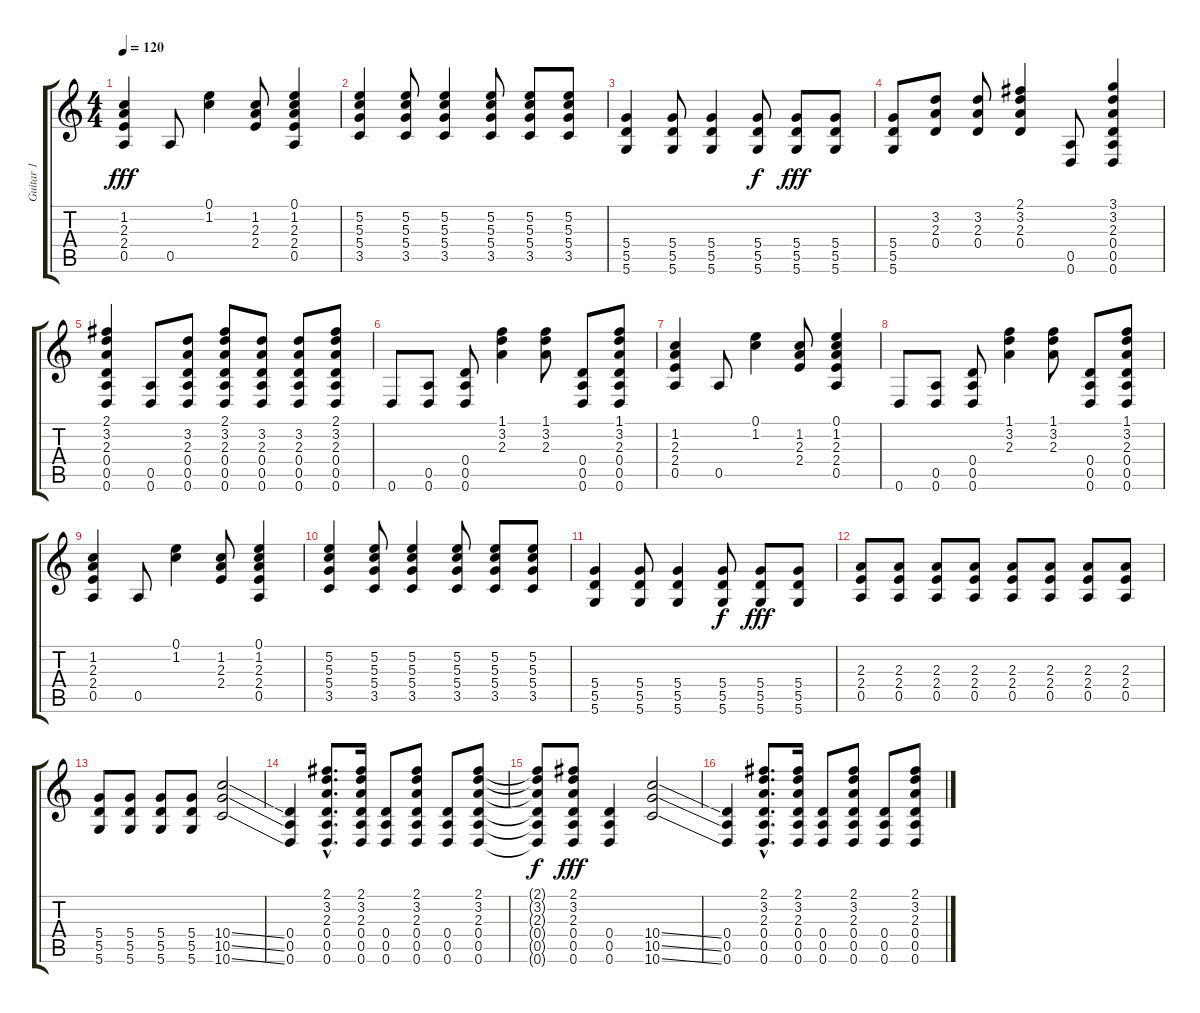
\track ("Guitar 1" "Guitar 1") {instrument distortionguitar}
\staff {score tabs}
\tuning (E4 B3 G3 D3 A2 D2) {hide}
\ts (4 4)
\tempo 120
\clef g2
\ks c
(1.2 2.3 2.4 0.5).4{dy fff} 0.5.8 (0.1 1.2).4 (1.2 2.3 2.4).8 (0.1 1.2 2.3 2.4 0.5).4 |
(5.2 5.3 5.4 3.5).4 (5.2 5.3 5.4 3.5).8 (5.2 5.3 5.4 3.5).4 (5.2 5.3 5.4 3.5).8 (5.2 5.3 5.4 3.5).8 (5.2 5.3 5.4 3.5).8 |
(5.4 5.5 5.6).4 (5.4 5.5 5.6).8 (5.4 5.5 5.6).4 (5.4 5.5 5.6).8{dy f} (5.4 5.5 5.6).8{dy fff} (5.4 5.5 5.6).8 |
(5.4 5.5 5.6).8 (3.2 2.3 0.4).8 (3.2 2.3 0.4).8 (2.1 3.2 2.3 0.4).4 (0.5 0.6).8 (3.1 3.2 2.3 0.4 0.5 0.6).4 |
(2.1 3.2 2.3 0.4 0.5 0.6).4 (0.5 0.6).8 (3.2 2.3 0.4 0.5 0.6).8 (2.1 3.2 2.3 0.4 0.5 0.6).8 (3.2 2.3 0.4 0.5 0.6).8 (3.2 2.3 0.4 0.5 0.6).8 (2.1 3.2 2.3 0.4 0.5 0.6).8 |
0.6.8 (0.5 0.6).8 (0.4 0.5 0.6).8 (1.1 3.2 2.3).4 (1.1 3.2 2.3).8 (0.4 0.5 0.6).8 (1.1 3.2 2.3 0.4 0.5 0.6).8 |
(1.2 2.3 2.4 0.5).4 0.5.8 (0.1 1.2).4 (1.2 2.3 2.4).8 (0.1 1.2 2.3 2.4 0.5).4 |
0.6.8 (0.5 0.6).8 (0.4 0.5 0.6).8 (1.1 3.2 2.3).4 (1.1 3.2 2.3).8 (0.4 0.5 0.6).8 (1.1 3.2 2.3 0.4 0.5 0.6).8 |
(1.2 2.3 2.4 0.5).4 0.5.8 (0.1 1.2).4 (1.2 2.3 2.4).8 (0.1 1.2 2.3 2.4 0.5).4 |
(5.2 5.3 5.4 3.5).4 (5.2 5.3 5.4 3.5).8 (5.2 5.3 5.4 3.5).4 (5.2 5.3 5.4 3.5).8 (5.2 5.3 5.4 3.5).8 (5.2 5.3 5.4 3.5).8 |
(5.4 5.5 5.6).4 (5.4 5.5 5.6).8 (5.4 5.5 5.6).4 (5.4 5.5 5.6).8{dy f} (5.4 5.5 5.6).8{dy fff} (5.4 5.5 5.6).8 |
(2.3 2.4 0.5).8 (2.3 2.4 0.5).8 (2.3 2.4 0.5).8 (2.3 2.4 0.5).8 (2.3 2.4 0.5).8 (2.3 2.4 0.5).8 (2.3 2.4 0.5).8 (2.3 2.4 0.5).8 |
(5.4 5.5 5.6).8 (5.4 5.5 5.6).8 (5.4 5.5 5.6).8 (5.4 5.5 5.6).8 (10.4{ss} 10.5{ss} 10.6{ss}).2 |
(0.4 0.5 0.6).4 (2.1{hac} 3.2{hac} 2.3{hac} 0.4{hac} 0.5{hac} 0.6{hac}).8{d} (2.1 3.2 2.3 0.4 0.5 0.6).16 (0.4 0.5 0.6).8 (2.1 3.2 2.3 0.4 0.5 0.6).8 (0.4 0.5 0.6).8 (2.1 3.2 2.3 0.4 0.5 0.6).8 |
(2.1{t} 3.2{t} 2.3{t} 0.4{t} 0.5{t} 0.6{t}).8{dy f} (2.1 3.2 2.3 0.4 0.5 0.6).8{dy fff} (0.4 0.5 0.6).4 (10.4{ss} 10.5{ss} 10.6{ss}).2 |
(0.4 0.5 0.6).4 (2.1{hac} 3.2{hac} 2.3{hac} 0.4{hac} 0.5{hac} 0.6{hac}).8{d} (2.1 3.2 2.3 0.4 0.5 0.6).16 (0.4 0.5 0.6).8 (2.1 3.2 2.3 0.4 0.5 0.6).8 (0.4 0.5 0.6).8 (2.1 3.2 2.3 0.4 0.5 0.6).8
